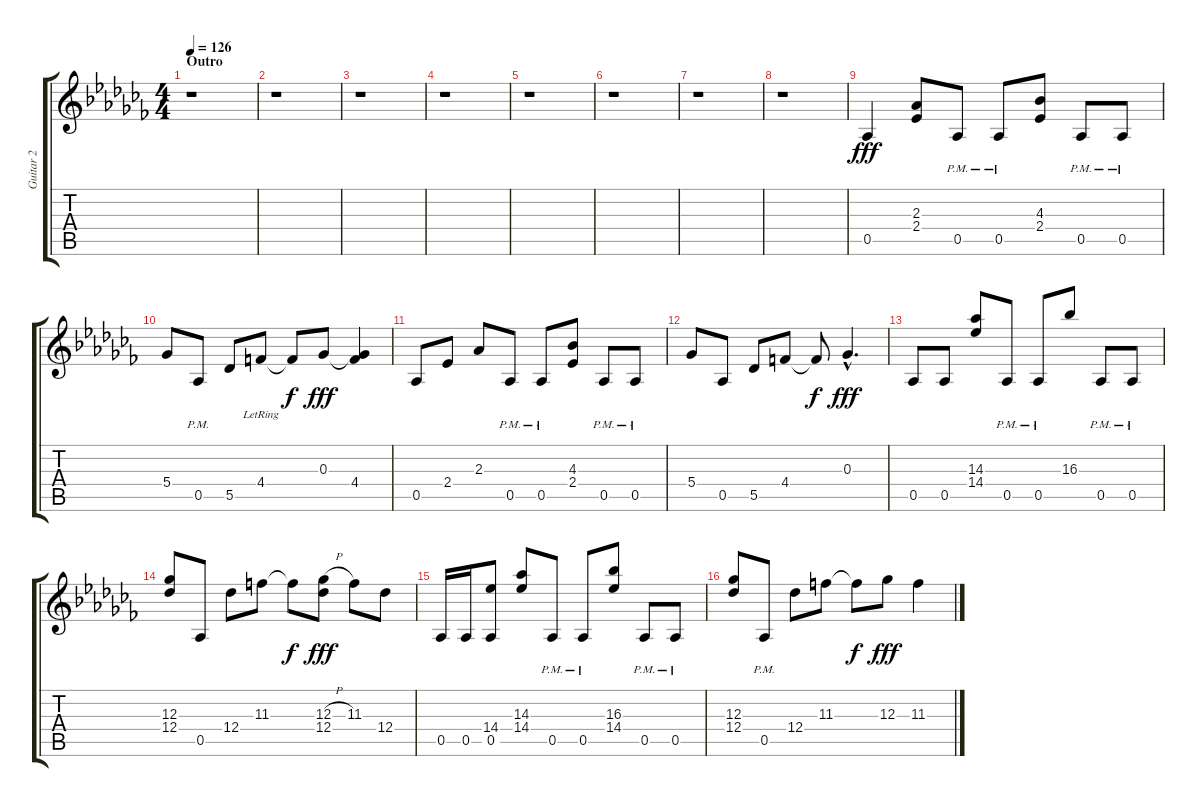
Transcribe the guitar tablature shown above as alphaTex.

\track ("Guitar 2" "Guitar 2") {instrument distortionguitar}
\staff {score tabs}
\tuning (Eb4 Bb3 Gb3 Db3 Ab2 Db2) {hide}
\ts (4 4)
\section ("" "Outro")
\tempo 126
\clef g2
\ks cb
r.1{dy fff} |
r.1 |
r.1 |
r.1 |
r.1 |
r.1 |
r.1 |
r.1 |
0.5.4 (2.3 2.4).8 0.5{pm}.8 0.5{pm}.8 (4.3 2.4).8 0.5{pm}.8 0.5{pm}.8 |
5.4.8 0.5{pm}.8 5.5.8 4.4{lr}.8 4.4{t}.8{dy f} 0.3.8{dy fff} (0.3{t} 4.4).4 |
0.5.8 2.4.8 2.3.8 0.5{pm}.8 0.5{pm}.8 (4.3 2.4).8 0.5{pm}.8 0.5{pm}.8 |
5.4.8 0.5.8 5.5.8 4.4.8 4.4{t}.8{dy f} 0.3{hac}.4{d dy fff} |
0.5.8 0.5.8 (14.3 14.4).8 0.5{pm}.8 0.5{pm}.8 16.3.8 0.5{pm}.8 0.5{pm}.8 |
(12.3 12.4).8 0.5.8 12.4.8 11.3.8 11.3{t}.8{dy f} (12.3{h} 12.4).8{dy fff} 11.3.8 12.4.8 |
0.5.16 0.5.16 (14.4 0.5).8 (14.3 14.4).8 0.5{pm}.8 0.5{pm}.8 (16.3 14.4).8 0.5{pm}.8 0.5{pm}.8 |
(12.3 12.4).8 0.5{pm}.8 12.4.8 11.3.8 11.3{t}.8{dy f} 12.3.8{dy fff} 11.3.4
